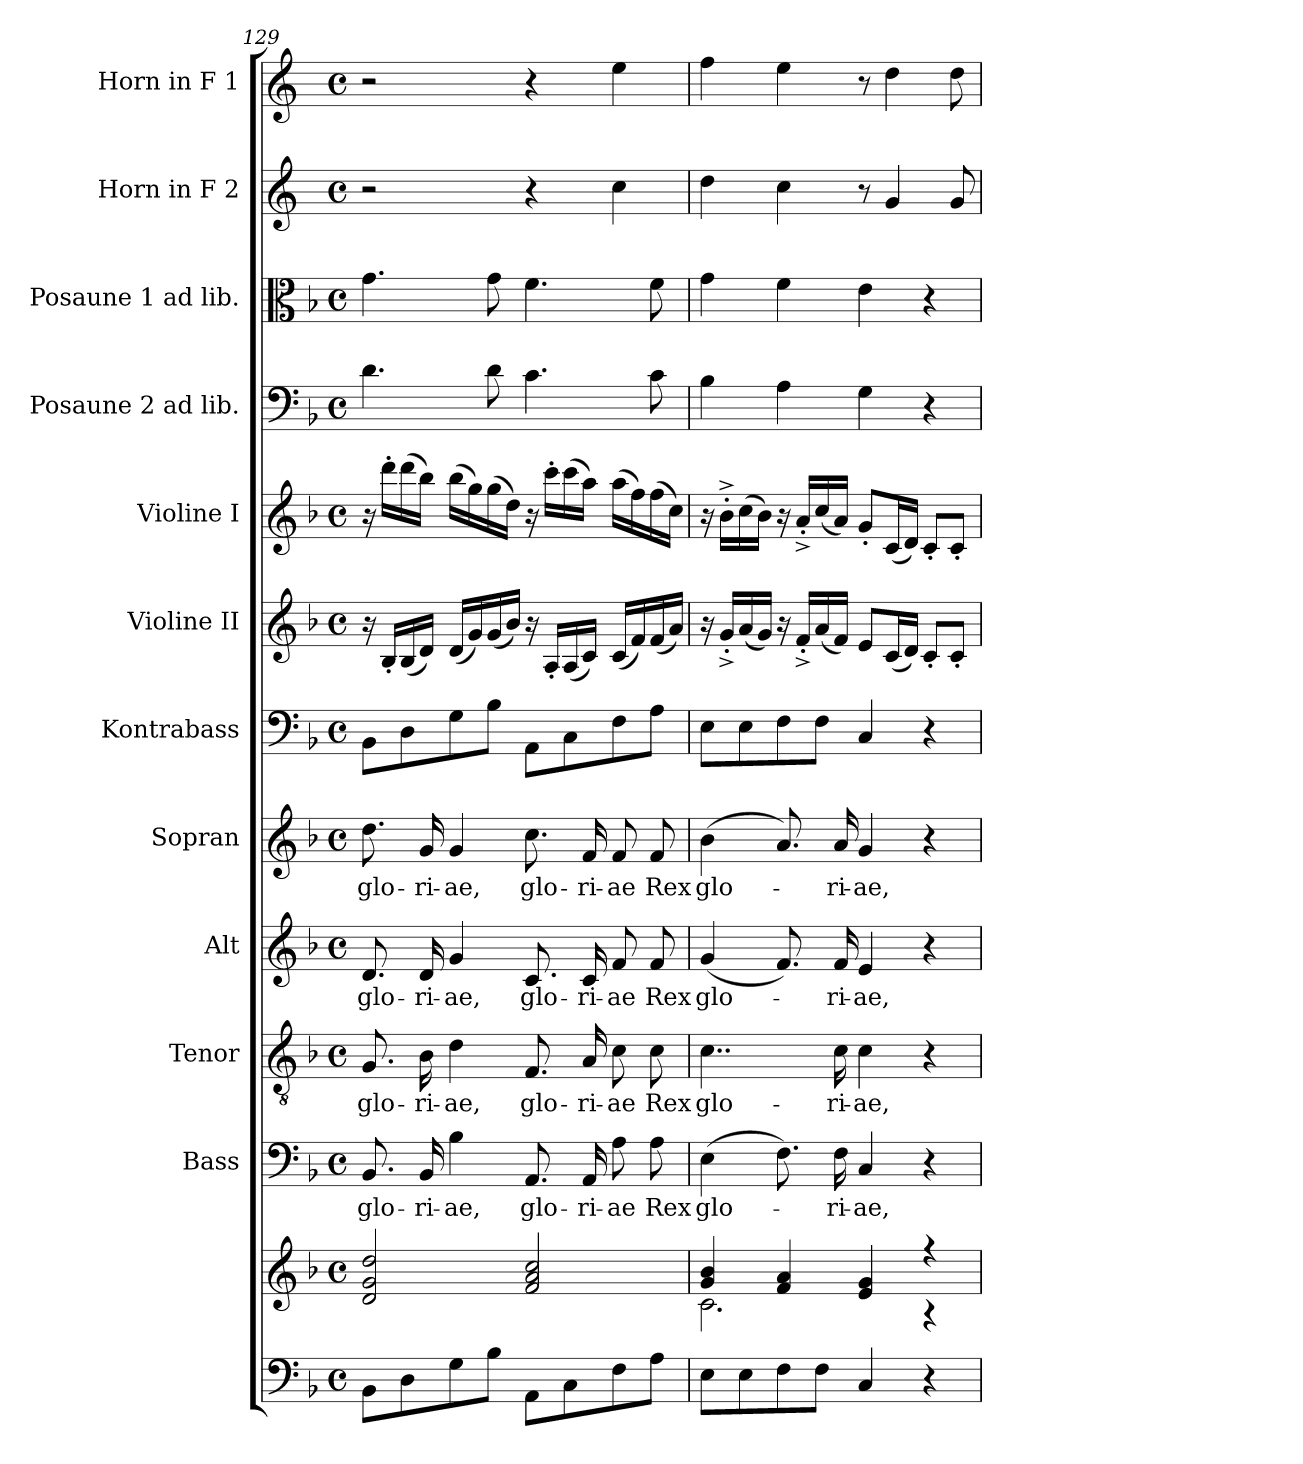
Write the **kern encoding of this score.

**kern	**kern	**kern	**text	**kern	**text	**kern	**text	**kern	**text	**kern	**kern	**kern	**kern	**kern	**kern	**dynam	**kern	**dynam
*part12	*part12	*part11	*part11	*part10	*part10	*part9	*part9	*part8	*part8	*part7	*part6	*part5	*part4	*part3	*part2	*part2	*part1	*part1
*staff13	*staff12	*staff11	*staff11	*staff10	*staff10	*staff9	*staff9	*staff8	*staff8	*staff7	*staff6	*staff5	*staff4	*staff3	*staff2	*staff2	*staff1	*staff1
*	*	*I"Bass	*	*I"Tenor	*	*I"Alt	*	*I"Sopran	*	*I"Kontrabass	*I"Violine II	*I"Violine I	*I"Posaune 2 ad lib.	*I"Posaune 1 ad lib.	*I"Horn in F 2	*	*I"Horn in F 1	*
*	*	*I'B.	*	*I'T.	*	*I'A.	*	*I'S.	*	*I'Kb.	*I'Vl. II	*I'Vl. I	*I'Pos. 2	*I'Pos. 1	*I'Hrn. F 2	*	*I'Hrn. F 1	*
*clefF4	*clefG2	*clefF4	*	*clefGv2	*	*clefG2	*	*clefG2	*	*clefF4	*clefG2	*clefG2	*clefF4	*clefC3	*clefG2	*	*clefG2	*
*	*	*	*	*	*	*	*	*	*	*ITrd7c12	*	*	*	*	*ITrd4c7	*	*ITrd4c7	*
*k[b-]	*k[b-]	*k[b-]	*	*k[b-]	*	*k[b-]	*	*k[b-]	*	*k[b-]	*k[b-]	*k[b-]	*k[b-]	*k[b-]	*k[b-]	*	*k[b-]	*
*F:	*F:	*F:	*	*F:	*	*F:	*	*F:	*	*F:	*F:	*F:	*F:	*F:	*F:	*	*F:	*
*M4/4	*M4/4	*M4/4	*	*M4/4	*	*M4/4	*	*M4/4	*	*M4/4	*M4/4	*M4/4	*M4/4	*M4/4	*M4/4	*	*M4/4	*
*met(c)	*met(c)	*met(c)	*	*met(c)	*	*met(c)	*	*met(c)	*	*met(c)	*met(c)	*met(c)	*met(c)	*met(c)	*met(c)	*	*met(c)	*
=129	=129	=129	=129	=129	=129	=129	=129	=129	=129	=129	=129	=129	=129	=129	=129	=129	=129	=129
!	!	!	!LO:LY:b	!	!LO:LY:b	!	!LO:LY:b	!	!LO:LY:b	!	!	!	!	!	!	!	!	!
8BB-\L	2d/ 2g/ 2dd/	8.BB-/	glo-	8.G/	glo-	8.d/	glo-	8.dd\	glo-	8BBB-\L	16r	16r	4.d\	4.g\	2r	.	2r	.
.	.	.	.	.	.	.	.	.	.	.	16B-'</LL	16ddd'>\LL	.	.	.	.	.	.
8D\	.	.	.	.	.	.	.	.	.	8DD\	(<16B-/	(>16ddd\	.	.	.	.	.	.
!	!	!	!LO:LY:b	!	!LO:LY:b	!	!LO:LY:b	!	!LO:LY:b	!	!	!	!	!	!	!	!	!
.	.	16BB-/	-ri-	16B-\	-ri-	16d/	-ri-	16g/	-ri-	.	16d/JJ)	16bb-\JJ)	.	.	.	.	.	.
!	!	!	!LO:LY:b	!	!LO:LY:b	!	!LO:LY:b	!	!LO:LY:b	!	!	!	!	!	!	!	!	!
8G\	.	4B-\	-ae,	4d\	-ae,	4g/	-ae,	4g/	-ae,	8GG\	(<16d/LL	(>16bb-\LL	.	.	.	.	.	.
.	.	.	.	.	.	.	.	.	.	.	16g/)	16gg\)	.	.	.	.	.	.
8B-\J	.	.	.	.	.	.	.	.	.	8BB-\J	(<16g/	(>16gg\	8d\	8g\	.	.	.	.
.	.	.	.	.	.	.	.	.	.	.	16b-/JJ)	16dd\JJ)	.	.	.	.	.	.
!	!	!	!LO:LY:b	!	!LO:LY:b	!	!LO:LY:b	!	!LO:LY:b	!	!	!	!	!	!	!	!	!
8AA\L	2f/ 2a/ 2cc/	8.AA/	glo-	8.F/	glo-	8.c/	glo-	8.cc\	glo-	8AAA\L	16r	16r	4.c\	4.f\	4r	.	4r	.
.	.	.	.	.	.	.	.	.	.	.	16A'</LL	16ccc'>\LL	.	.	.	.	.	.
8C\	.	.	.	.	.	.	.	.	.	8CC\	(<16A/	(>16ccc\	.	.	.	.	.	.
!	!	!	!LO:LY:b	!	!LO:LY:b	!	!LO:LY:b	!	!LO:LY:b	!	!	!	!	!	!	!	!	!
.	.	16AA/	-ri-	16A/	-ri-	16c/	-ri-	16f/	-ri-	.	16c/JJ)	16aa\JJ)	.	.	.	.	.	.
!	!	!	!LO:LY:b	!	!LO:LY:b	!	!LO:LY:b	!	!LO:LY:b	!	!	!	!	!	!	!	!	!
8F\	.	8A\	-ae	8c\	-ae	8f/	-ae	8f/	-ae	8FF\	(<16c/LL	(>16aa\LL	.	.	4f\	.	4a\	.
.	.	.	.	.	.	.	.	.	.	.	16f/)	16ff\)	.	.	.	.	.	.
!	!	!	!LO:LY:b	!	!LO:LY:b	!	!LO:LY:b	!	!LO:LY:b	!	!	!	!	!	!	!	!	!
8A\J	.	8A\	Rex	8c\	Rex	8f/	Rex	8f/	Rex	8AA\J	(<16f/	(>16ff\	8c\	8f\	.	.	.	.
.	.	.	.	.	.	.	.	.	.	.	16a/JJ)	16cc\JJ)	.	.	.	.	.	.
!!LO:PB:g=z
=130	=130	=130	=130	=130	=130	=130	=130	=130	=130	=130	=130	=130	=130	=130	=130	=130	=130	=130
*	*^	*	*	*	*	*	*	*	*	*	*	*	*	*	*	*	*	*
!	!	!	!	!LO:LY:b	!	!LO:LY:b	!	!LO:LY:b	!	!LO:LY:b	!	!	!	!	!	!	!	!	!
8E\L	4g/ 4b-/	2.c\	(>4E\	glo-	4..c\	glo-	(<4g/	glo-	(>4b-\	glo-	8EE\L	16r	16r	4B-\	4g\	4g\	.	4b-\	.
.	.	.	.	.	.	.	.	.	.	.	.	16g^<'</LL	16b-^>'>\LL	.	.	.	.	.	.
8E\	.	.	.	.	.	.	.	.	.	.	8EE\	(<16a/	(>16cc\	.	.	.	.	.	.
.	.	.	.	.	.	.	.	.	.	.	.	16g/JJ)	16b-\JJ)	.	.	.	.	.	.
8F\	4f/ 4a/	.	8.F\)	.	.	.	8.f/)	.	8.a/)	.	8FF\	16r	16r	4A\	4f\	4f\	.	4a\	.
.	.	.	.	.	.	.	.	.	.	.	.	16f^<'</LL	16a^<'</LL	.	.	.	.	.	.
8F\J	.	.	.	.	.	.	.	.	.	.	8FF\J	(<16a/	(<16cc/	.	.	.	.	.	.
!	!	!	!	!LO:LY:b	!	!LO:LY:b	!	!LO:LY:b	!	!LO:LY:b	!	!	!	!	!	!	!	!	!
.	.	.	16F\	-ri-	16c\	-ri-	16f/	-ri-	16a/	-ri-	.	16f/JJ)	16a/JJ)	.	.	.	.	.	.
!	!	!	!	!LO:LY:b	!	!LO:LY:b	!	!LO:LY:b	!	!LO:LY:b	!	!	!	!	!	!	!	!	!
4C/	4e/ 4g/	.	4C/	-ae,	4c\	-ae,	4e/	-ae,	4g/	-ae,	4CC/	8e/L	8g'</L	4G\	4e\	8r	.	8r	.
!	!	!	!	!	!	!	!	!	!	!	!	!	!	!	!	!	!LO:DY:b	!	!LO:DY:b
.	.	.	.	.	.	.	.	.	.	.	.	(<16c/L	(<16c/L	.	.	4c/	pf	4g\	pf
.	.	.	.	.	.	.	.	.	.	.	.	16d/JJ)	16d/JJ)	.	.	.	.	.	.
4r	4r	4r	4r	.	4r	.	4r	.	4r	.	4r	8c'</L	8c'</L	4r	4r	.	.	.	.
.	.	.	.	.	.	.	.	.	.	.	.	8c'</J	8c'</J	.	.	8c/	.	8g\	.
*	*v	*v	*	*	*	*	*	*	*	*	*	*	*	*	*	*	*	*	*
=	=	=	=	=	=	=	=	=	=	=	=	=	=	=	=	=	=	=
*-	*-	*-	*-	*-	*-	*-	*-	*-	*-	*-	*-	*-	*-	*-	*-	*-	*-	*-
